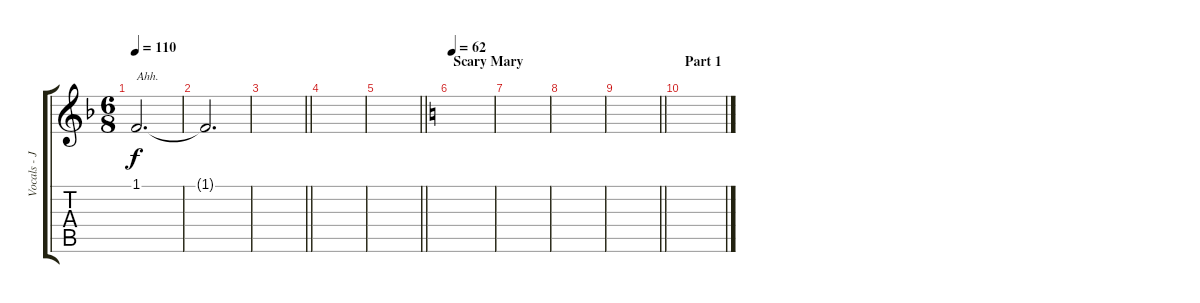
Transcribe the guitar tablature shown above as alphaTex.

\track ("Vocals - James Johnston" "Vocals - J") {instrument altosax}
\staff {score tabs}
\tuning (E4 B3 G3 D3 A2 E2) {hide}
\ts (6 8)
\tempo 110
\clef g2
\ks dminor
1.1.2{d txt "Ahh." dy f} |
1.1{t}.2{d} |
\barLineRight lightlight
|
|
\barLineRight lightlight
|
\section ("" "Scary Mary")
\tempo 62
\ks c
|
|
|
\barLineRight lightlight
|
\section ("" "Part 1")
